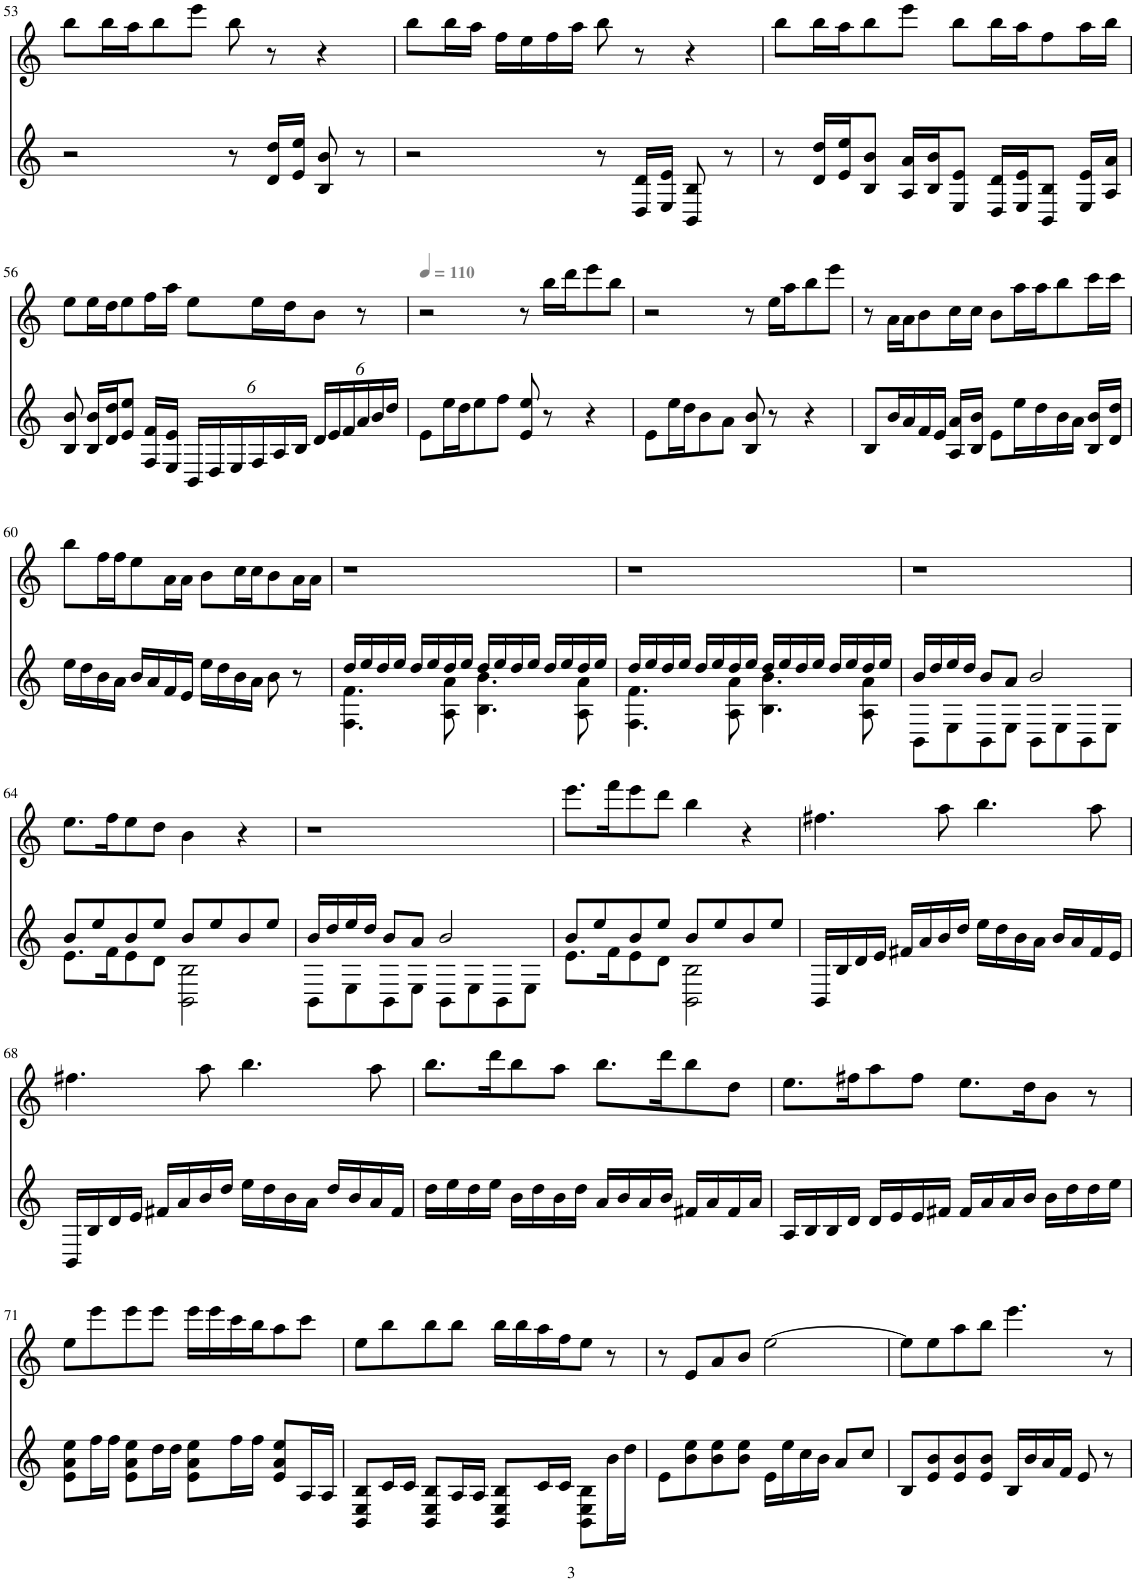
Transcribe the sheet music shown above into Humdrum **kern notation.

**kern	**kern
*part2	*part1
*staff2	*staff1
*I"琴	*I"尺八
!!LO:PB:g=z
*clefG2	*clefG2
*k[]	*k[]
*M4/4	*M4/4
*met(c)	*met(c)
=53	=53
2r	8bb\L
.	16bb\L
.	16aa\J
.	8bb\
.	8eee\J
8r	8bb\
16d/ 16dd/LL	8r
16e/ 16ee/JJ	.
8B/ 8b/	4r
8r	.
=54	=54
2r	8bb\L
.	16bb\L
.	16aa\JJ
.	16ff\LL
.	16ee\
.	16ff\
.	16aa\JJ
8r	8bb\
16D/ 16d/LL	8r
16E/ 16e/JJ	.
8BB/ 8B/	4r
8r	.
=55	=55
8r	8bb\L
16d/ 16dd/LL	16bb\L
16e/ 16ee/J	16aa\J
8B/ 8b/J	8bb\
16A/ 16a/LL	8eee\J
16B/ 16b/J	.
8E/ 8e/J	8bb\L
16D/ 16d/LL	16bb\L
16E/ 16e/J	16aa\J
8BB/ 8B/J	8ff\
16E/ 16e/LL	16aa\L
16A/ 16a/JJ	16bb\JJ
!!LO:LB:g=z
=56	=56
8B/ 8b/	8ee\L
16B/ 16b/LL	16ee\L
16d/ 16dd/J	16dd\J
8e/ 8ee/J	8ee\
16F/ 16f/LL	16ff\L
16E/ 16e/JJ	16aa\JJ
*Xbrackettup	*
24BB/LL	8ee\L
24D/	.
24E/	.
24F/	16ee\L
24A/	.
.	16dd\J
24B/JJ	.
24d/LL	8b\J
24e/	.
24f/	.
24a/	8r
24b/	.
24dd/JJ	.
=57	=57
*	*MM110
8e\L	2r
16ee\L	.
16dd\J	.
8ee\	.
8ff\J	.
8e/ 8ee/	8r
8r	16bb\LL
.	16ddd\J
4r	8eee\
.	8bb\J
=58	=58
8e\L	2r
16ee\L	.
16dd\J	.
8b\	.
8a\J	.
8B/ 8b/	8r
8r	16ee\LL
.	16aa\J
4r	8bb\
.	8eee\J
=59	=59
8B/L	8r
16b/L	16a\LL
16a/	16a\J
16f/	8b\
16e/JJ	.
16A/ 16a/LL	16cc\L
16B/ 16b/JJ	16cc\JJ
8e\L	8b\L
16ee\L	16aa\L
16dd\	16aa\J
16b\	8bb\
16a\JJ	.
16B/ 16b/LL	16ccc\L
16d/ 16dd/JJ	16ccc\JJ
!!LO:LB:g=z
=60	=60
16ee\LL	8bb\L
16dd\	.
16b\	16ff\L
16a\JJ	16ff\J
16b/LL	8ee\
16a/	.
16f/	16a\L
16e/JJ	16a\JJ
16ee\LL	8b\L
16dd\	.
16b\	16cc\L
16a\JJ	16cc\J
8b\	8b\
8r	16a\L
.	16a\JJ
=61	=61
*^	*
16dd/LL	4.F\ 4.f\	1r
16ee/	.	.
16dd/	.	.
16ee/JJ	.	.
16dd/LL	.	.
16ee/	.	.
16dd/	8A\ 8a\	.
16ee/JJ	.	.
16dd/LL	4.B\ 4.b\	.
16ee/	.	.
16dd/	.	.
16ee/JJ	.	.
16dd/LL	.	.
16ee/	.	.
16dd/	8A\ 8a\	.
16ee/JJ	.	.
=62	=62	=62
16dd/LL	4.F\ 4.f\	1r
16ee/	.	.
16dd/	.	.
16ee/JJ	.	.
16dd/LL	.	.
16ee/	.	.
16dd/	8A\ 8a\	.
16ee/JJ	.	.
16dd/LL	4.B\ 4.b\	.
16ee/	.	.
16dd/	.	.
16ee/JJ	.	.
16dd/LL	.	.
16ee/	.	.
16dd/	8A\ 8a\	.
16ee/JJ	.	.
=63	=63	=63
16b/LL	8BB\L	1r
16dd/	.	.
16ee/	8E\	.
16dd/JJ	.	.
8b/L	8BB\	.
8a/J	8E\J	.
2b/	8BB\L	.
.	8E\	.
.	8BB\	.
.	8E\J	.
!!LO:LB:g=z
=64	=64	=64
8.e\L	8b/L	8.ee\L
.	8ee/	.
16f\K	.	16ff\K
8e\	8b/	8ee\
8d\J	8ee/J	8dd\J
2BB\ 2B\	8b/L	4b\
.	8ee/	.
.	8b/	4r
.	8ee/J	.
=65	=65	=65
16b/LL	8BB\L	1r
16dd/	.	.
16ee/	8E\	.
16dd/JJ	.	.
8b/L	8BB\	.
8a/J	8E\J	.
2b/	8BB\L	.
.	8E\	.
.	8BB\	.
.	8E\J	.
=66	=66	=66
8.e\L	8b/L	8.eee\L
.	8ee/	.
16f\K	.	16fff\K
8e\	8b/	8eee\
8d\J	8ee/J	8ddd\J
2BB\ 2B\	8b/L	4bb\
.	8ee/	.
.	8b/	4r
.	8ee/J	.
*v	*v	*
=67	=67
16BB/LL	4.ff#X\
16B/	.
16d/	.
16e/JJ	.
16f#X/LL	.
16a/	.
16b/	8aa\
16dd/JJ	.
16ee\LL	4.bb\
16dd\	.
16b\	.
16a\JJ	.
16b/LL	.
16a/	.
16f#/	8aa\
16e/JJ	.
!!LO:LB:g=z
=68	=68
16BB/LL	4.ff#X\
16B/	.
16d/	.
16e/JJ	.
16f#X/LL	.
16a/	.
16b/	8aa\
16dd/JJ	.
16ee\LL	4.bb\
16dd\	.
16b\	.
16a\JJ	.
16dd/LL	.
16b/	.
16a/	8aa\
16f#/JJ	.
=69	=69
16dd\LL	8.bb\L
16ee\	.
16dd\	.
16ee\JJ	16ddd\K
16b\LL	8bb\
16dd\	.
16b\	8aa\J
16dd\JJ	.
16a/LL	8.bb\L
16b/	.
16a/	.
16b/JJ	16ddd\K
16f#X/LL	8bb\
16a/	.
16f#/	8dd\J
16a/JJ	.
=70	=70
16A/LL	8.ee\L
16B/	.
16B/	.
16d/JJ	16ff#X\K
16d/LL	8aa\
16e/	.
16e/	8ff#\J
16f#X/JJ	.
16f#/LL	8.ee\L
16a/	.
16a/	.
16b/JJ	16dd\K
16b\LL	8b\J
16dd\	.
16dd\	8r
16ee\JJ	.
!!LO:LB:g=z
=71	=71
8e\ 8a\ 8ee\L	8ee\L
16ff\L	8eee\
16ff\JJ	.
8e\ 8a\ 8ee\L	8eee\
16dd\L	8eee\J
16dd\JJ	.
8e\ 8a\ 8ee\L	16eee\LL
.	16eee\
16ff\L	16ccc\
16ff\JJ	16bb\J
8e/ 8a/ 8ee/L	8aa\
16A/L	8ccc\J
16A/JJ	.
=72	=72
8BB/ 8E/ 8B/L	8ee\L
16c/L	8bb\
16c/JJ	.
8BB/ 8E/ 8B/L	8bb\
16A/L	8bb\J
16A/JJ	.
8BB/ 8E/ 8B/L	16bb\LL
.	16bb\
16c/L	16aa\
16c/JJ	16ff\J
8BB\ 8E\ 8B\L	8ee\J
16b\L	8r
16dd\JJ	.
=73	=73
8e\L	8r
8b\ 8ee\	8e/L
8b\ 8ee\	8a/
8b\ 8ee\J	8b/J
16e\LL	[2ee\
16ee\	.
16cc\	.
16b\JJ	.
8a/L	.
8cc/J	.
=74	=74
8B/L	8ee\L]
8e/ 8b/	8ee\
8e/ 8b/	8aa\
8e/ 8b/J	8bb\J
16B/LL	4.eee\
16b/	.
16a/	.
16f/JJ	.
8e/	.
8r	8r
=	=
*-	*-
